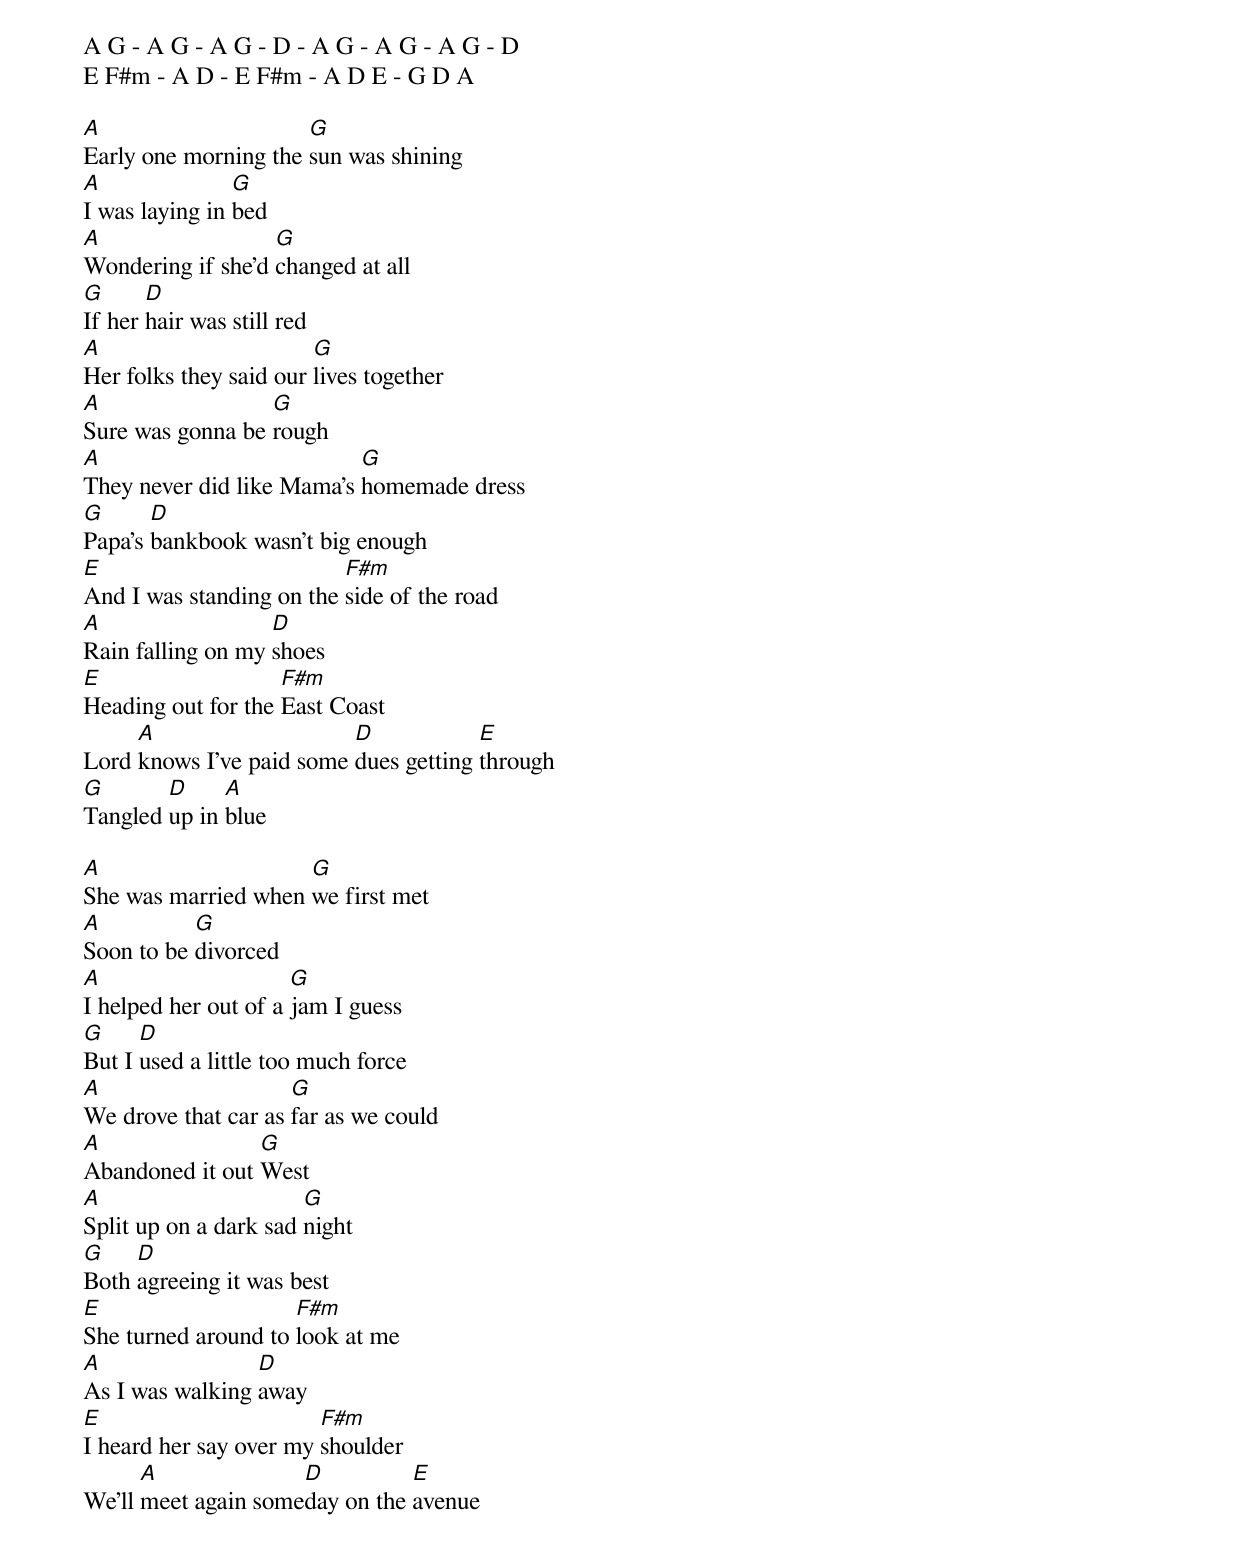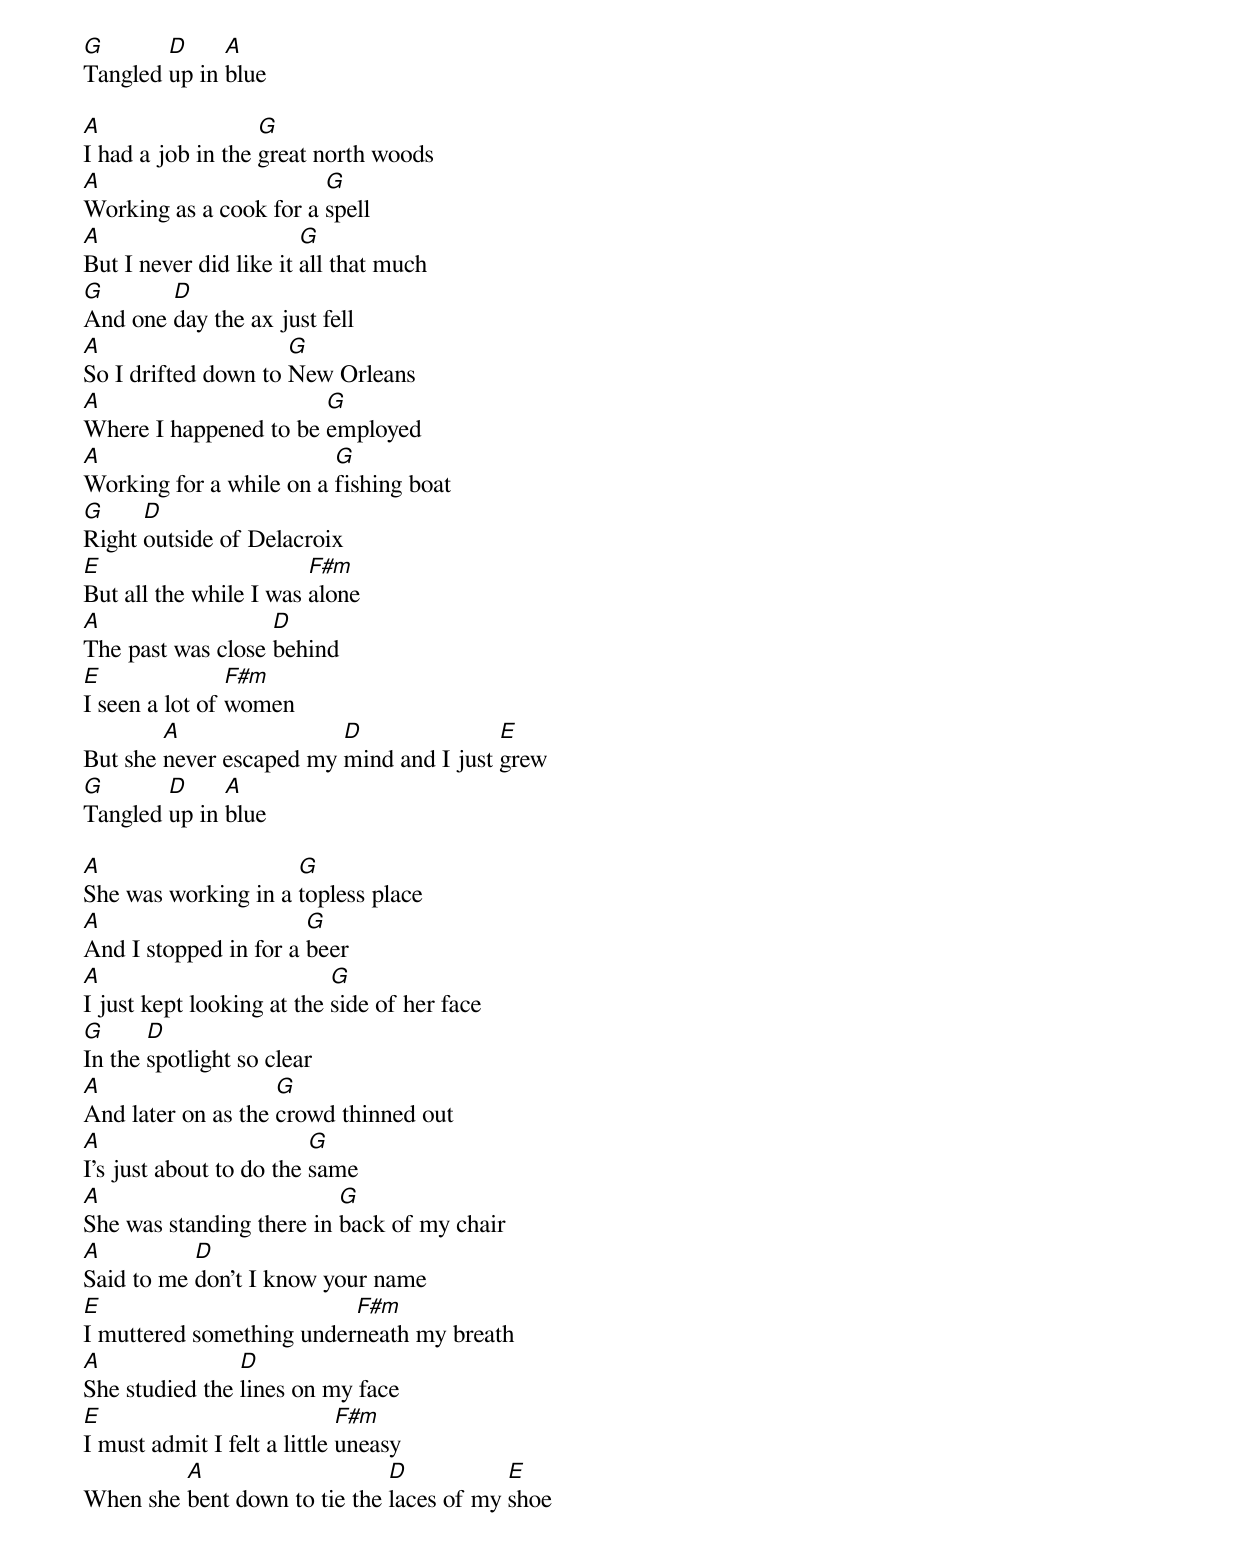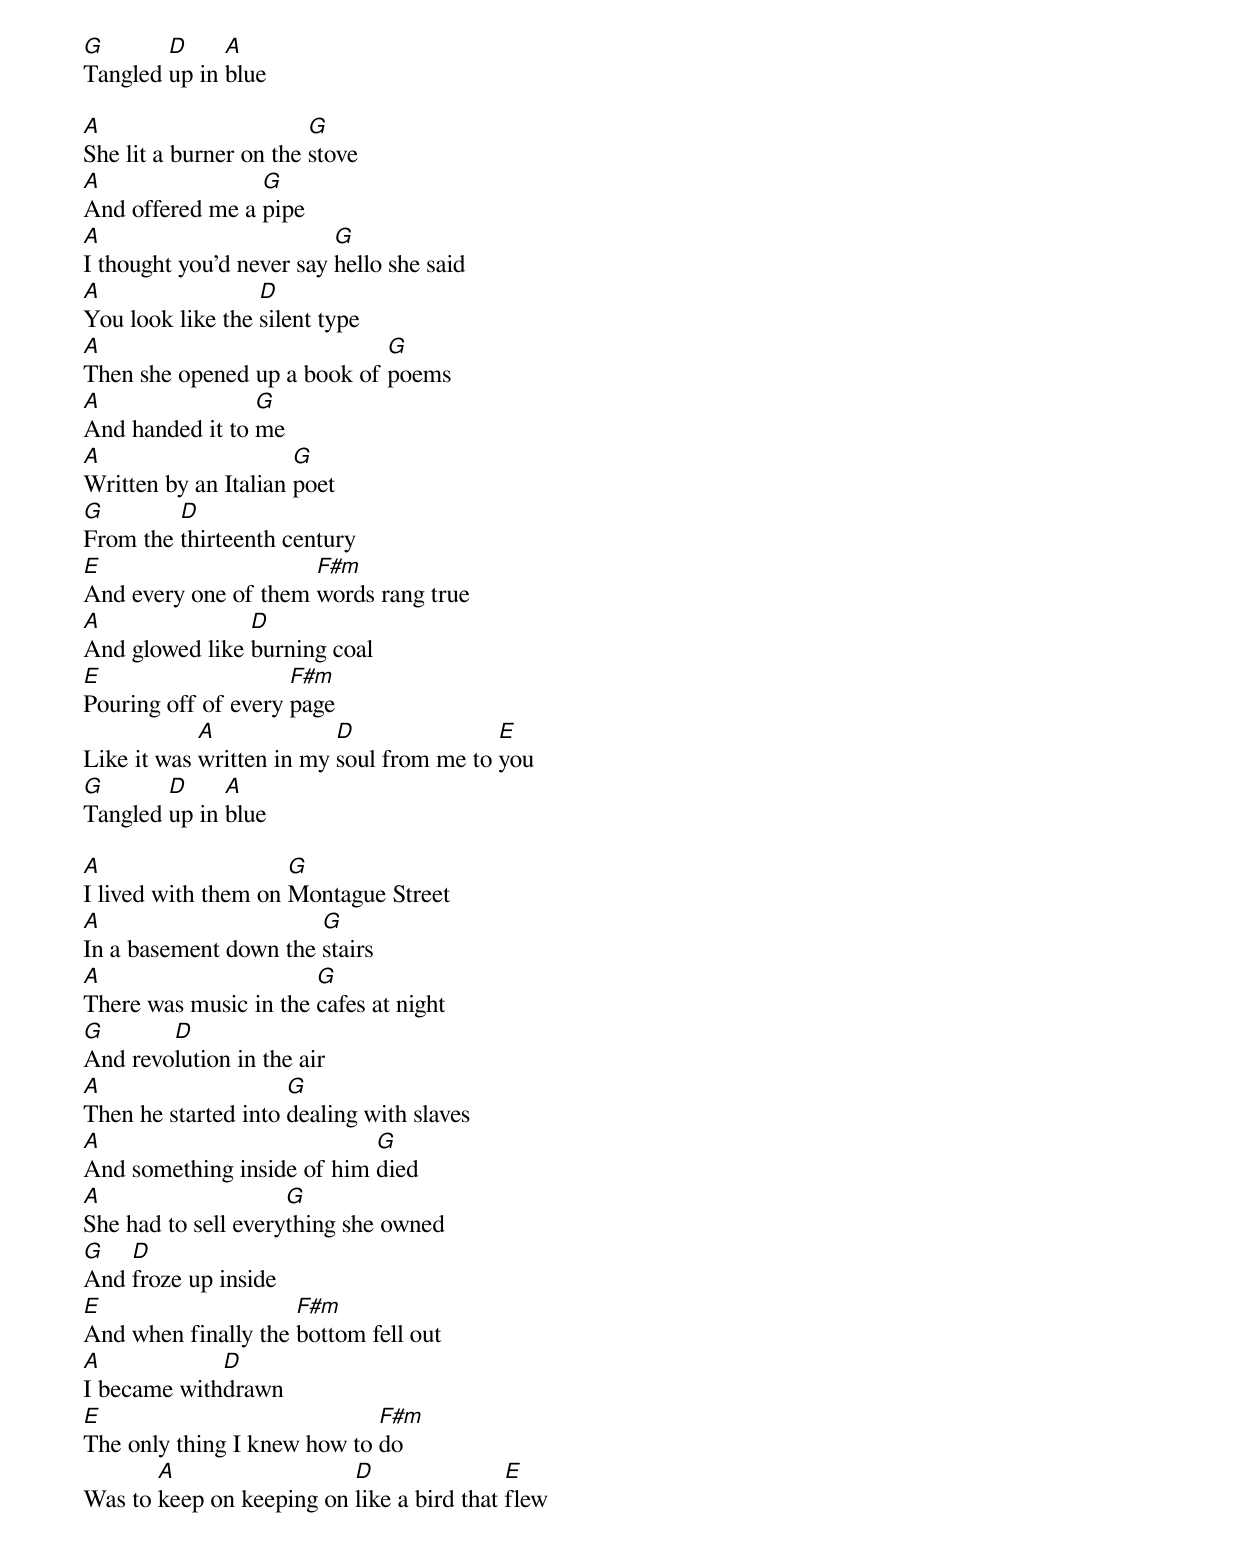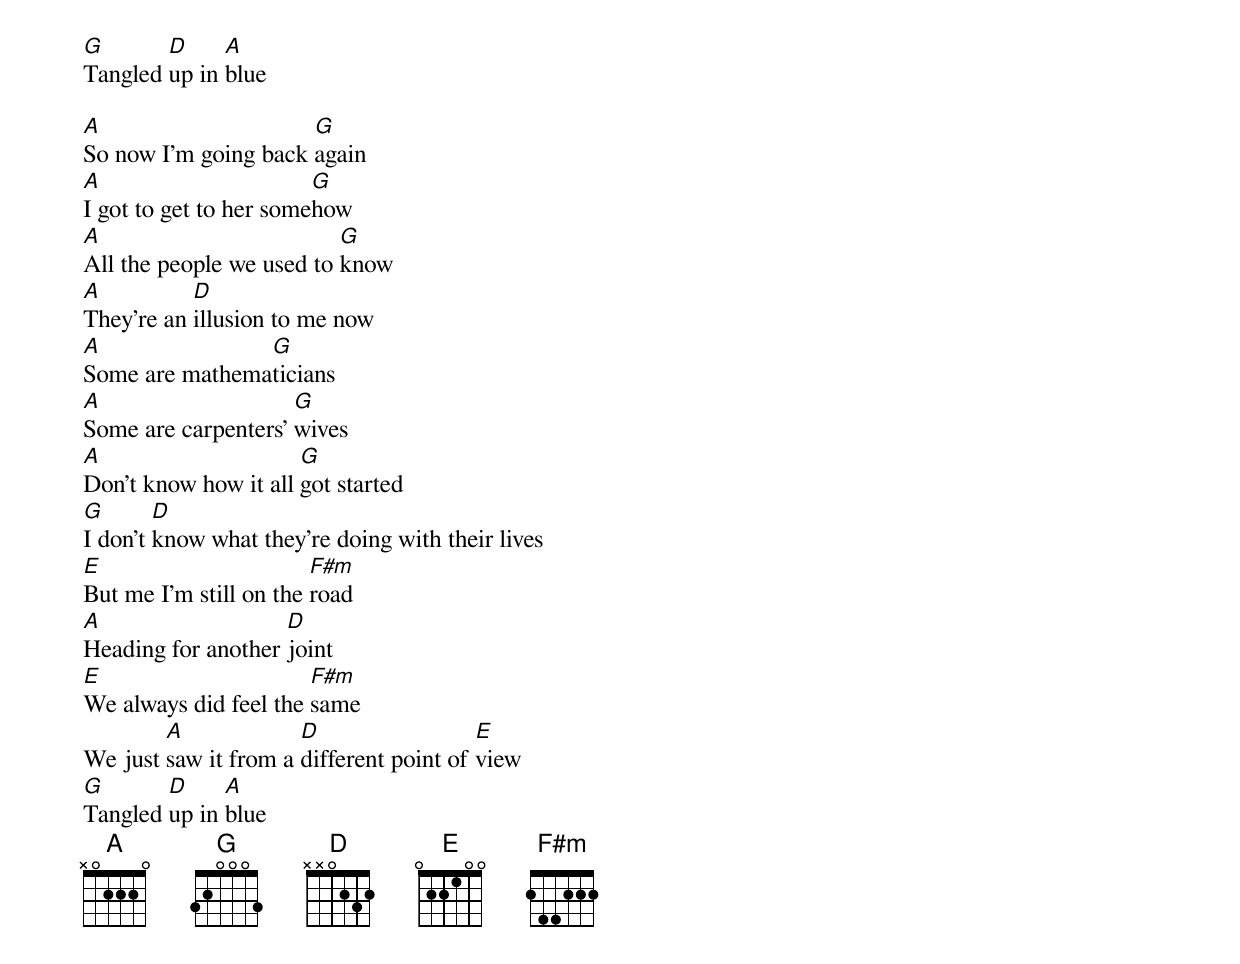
A G - A G - A G - D - A G - A G - A G - D
E F#m - A D - E F#m - A D E - G D A

A                     G
Early one morning the sun was shining
A               G
I was laying in bed
A                  G
Wondering if she'd changed at all
G      D
If her hair was still red
A                       G
Her folks they said our lives together
A                 G
Sure was gonna be rough
A                          G
They never did like Mama's homemade dress
G      D
Papa's bankbook wasn't big enough
E                         F#m
And I was standing on the side of the road
A                  D
Rain falling on my shoes
E                   F#m
Heading out for the East Coast
     A                    D            E
Lord knows I've paid some dues getting through
G       D     A
Tangled up in blue

A                    G
She was married when we first met
A          G
Soon to be divorced
A                     G
I helped her out of a jam I guess
G     D
But I used a little too much force
A                    G
We drove that car as far as we could
A                G
Abandoned it out West
A                      G
Split up on a dark sad night
G    D
Both agreeing it was best
E                    F#m
She turned around to look at me
A                D
As I was walking away
E                       F#m
I heard her say over my shoulder
      A              D          E
We'll meet again someday on the avenue
G       D     A
Tangled up in blue

A                  G
I had a job in the great north woods
A                       G
Working as a cook for a spell
A                       G
But I never did like it all that much
G       D
And one day the ax just fell
A                    G
So I drifted down to New Orleans
A                      G
Where I happened to be employed
A                        G
Working for a while on a fishing boat
G     D
Right outside of Delacroix
E                       F#m
But all the while I was alone
A                  D
The past was close behind
E               F#m
I seen a lot of women
        A                D               E
But she never escaped my mind and I just grew
G       D     A
Tangled up in blue

A                    G
She was working in a topless place
A                      G
And I stopped in for a beer
A                          G
I just kept looking at the side of her face
G      D
In the spotlight so clear
A                   G
And later on as the crowd thinned out
A                        G
I's just about to do the same
A                         G
She was standing there in back of my chair
A          D
Said to me don't I know your name
E                         F#m
I muttered something underneath my breath
A               D
She studied the lines on my face
E                            F#m
I must admit I felt a little uneasy
         A                    D           E
When she bent down to tie the laces of my shoe
G       D     A
Tangled up in blue

A                       G
She lit a burner on the stove
A                G
And offered me a pipe
A                         G
I thought you'd never say hello she said
A                 D
You look like the silent type
A                            G
Then she opened up a book of poems
A                G
And handed it to me
A                     G
Written by an Italian poet
G        D
From the thirteenth century
E                     F#m
And every one of them words rang true
A               D
And glowed like burning coal
E                    F#m
Pouring off of every page
            A             D               E
Like it was written in my soul from me to you
G       D     A
Tangled up in blue

A                    G
I lived with them on Montague Street
A                      G
In a basement down the stairs
A                      G
There was music in the cafes at night
G       D
And revolution in the air
A                    G
Then he started into dealing with slaves
A                           G
And something inside of him died
A                    G
She had to sell everything she owned
G   D
And froze up inside
E                    F#m
And when finally the bottom fell out
A            D
I became withdrawn
E                            F#m
The only thing I knew how to do
       A                  D                E
Was to keep on keeping on like a bird that flew
G       D     A
Tangled up in blue

A                     G
So now I'm going back again
A                       G
I got to get to her somehow
A                         G
All the people we used to know
A          D
They're an illusion to me now
A               G
Some are mathematicians
A                    G
Some are carpenters' wives
A                     G
Don't know how it all got started
G       D
I don't know what they're doing with their lives
E                       F#m
But me I'm still on the road
A                   D
Heading for another joint
E                      F#m
We always did feel the same
        A             D                  E
We just saw it from a different point of view
G       D     A
Tangled up in blue
